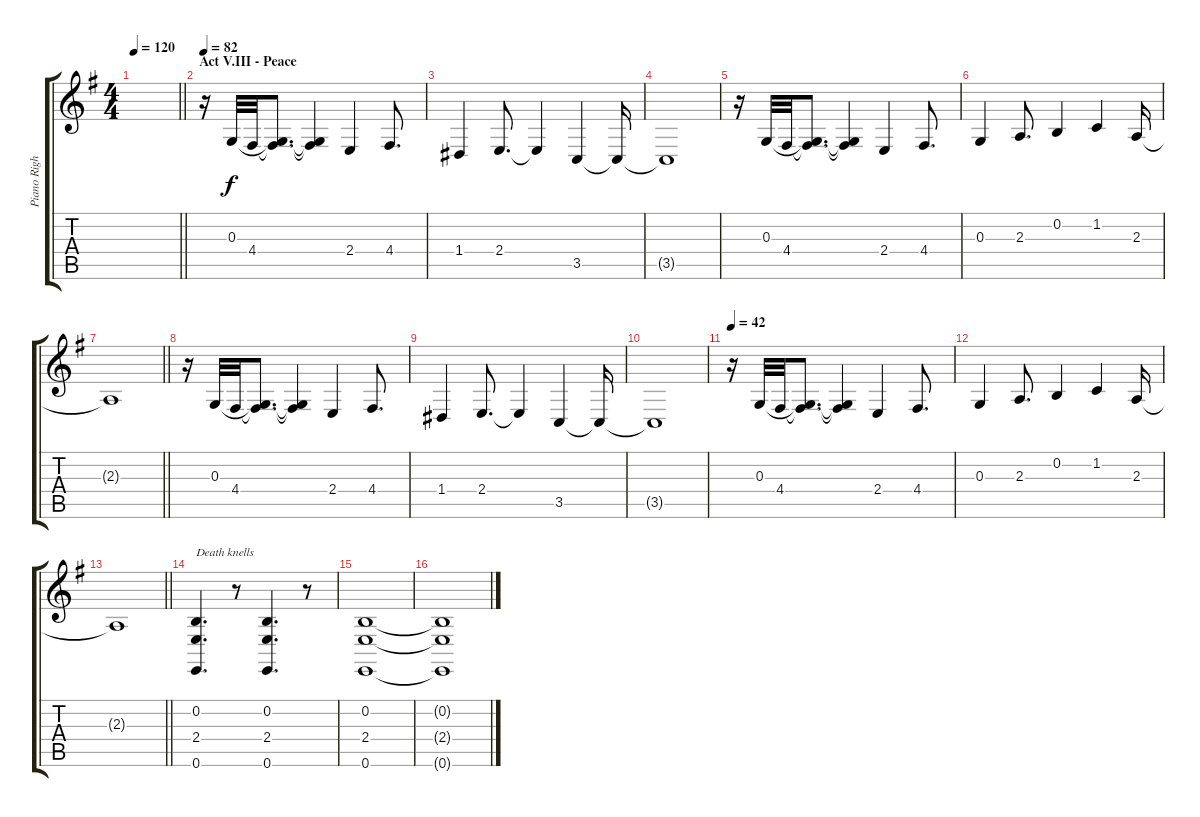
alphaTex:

\track ("Piano Right Standard" "Piano Righ") {instrument acousticgrandpiano}
\staff {score tabs}
\tuning (E4 B3 G3 D3 A2 E2) {hide}
\ts (4 4)
\tempo 120
\clef g2
\barLineRight lightlight
\ks eminor
|
\section ("" "Act V.III - Peace")
\tempo 82
r.16{volume 14} 0.3.32 4.4.32 (0.3{t} 4.4{t}).8{d} (0.3{t} 4.4{t}).4 2.4.4 4.4.8{d} |
1.4.4 2.4.8{d} 2.4{t}.4 3.5.4 3.5{t}.16 |
3.5{t}.1 |
r.16 0.3.32 4.4.32 (0.3{t} 4.4{t}).8{d} (0.3{t} 4.4{t}).4 2.4.4 4.4.8{d} |
0.3.4 2.3.8{d} 0.2.4 1.2.4 2.3.16 |
\barLineRight lightlight
2.3{t}.1 |
r.16 0.3.32 4.4.32 (0.3{t} 4.4{t}).8{d} (0.3{t} 4.4{t}).4 2.4.4 4.4.8{d} |
1.4.4 2.4.8{d} 2.4{t}.4 3.5.4 3.5{t}.16 |
3.5{t}.1 |
\tempo 42
r.16 0.3.32 4.4.32 (0.3{t} 4.4{t}).8{d} (0.3{t} 4.4{t}).4 2.4.4 4.4.8{d} |
0.3.4 2.3.8{d} 0.2.4 1.2.4 2.3.16 |
\barLineRight lightlight
2.3{t}.1 |
(0.2 2.4 0.6).4{d txt "Death knells"} r.8 (0.2 2.4 0.6).4{d} r.8 |
(0.2 2.4 0.6).1 |
(0.2{t} 2.4{t} 0.6{t}).1
